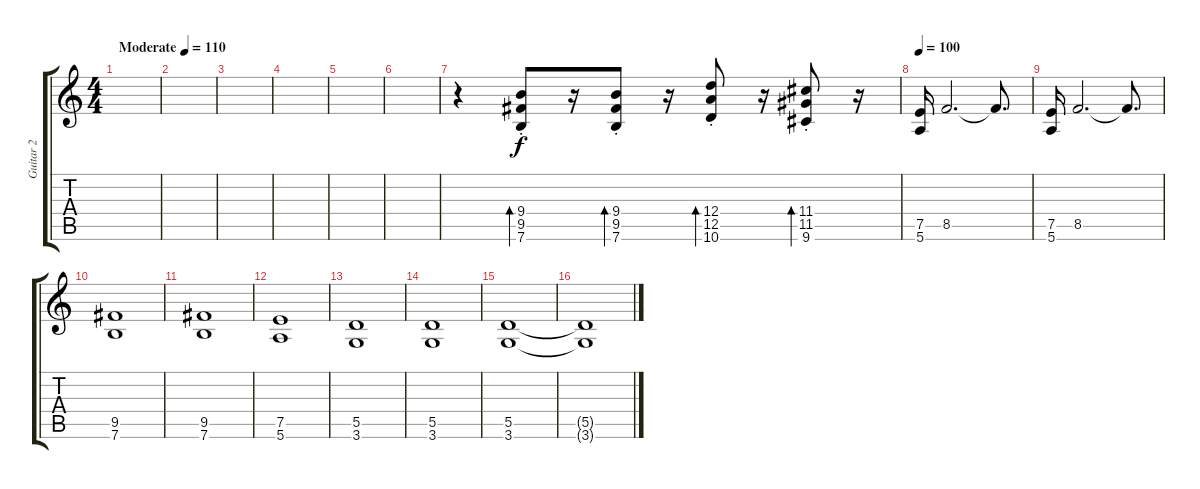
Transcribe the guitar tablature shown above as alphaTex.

\track ("Guitar 2" "Guitar 2") {instrument overdrivenguitar}
\staff {score tabs}
\tuning (E4 B3 G3 D3 A2 E2) {hide}
\ts (4 4)
\tempo (110 "Moderate")
\clef g2
\ks c
|
|
|
|
|
|
r.4 (9.4{st} 9.5 7.6).8{bd 120} r.16 (9.4{st} 9.5 7.6).8{bd 120 balance 0} r.16 (12.4{st} 12.5 10.6).8{bd 120 balance 16} r.16 (11.4{st} 11.5 9.6).8{bd 120 balance 0} r.16 |
\tempo 100
(7.5 5.6).16{balance 16} 8.5.2{d} 8.5{t}.8{d} |
(7.5 5.6).16 8.5.2{d} 8.5{t}.8{d} |
(9.5 7.6).1 |
(9.5 7.6).1 |
(7.5 5.6).1 |
(5.5 3.6).1 |
(5.5 3.6).1 |
(5.5 3.6).1 |
(5.5{t} 3.6{t}).1
